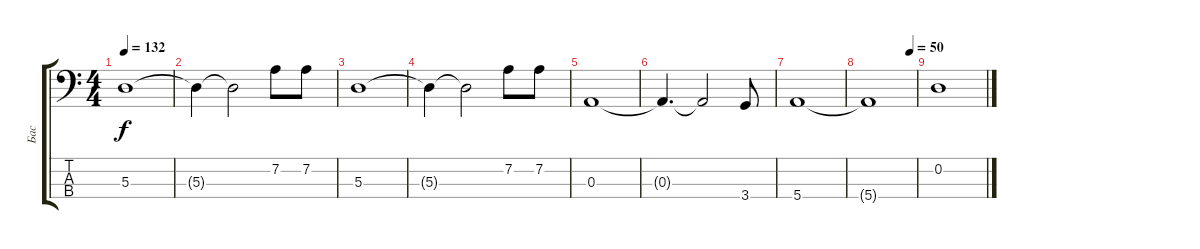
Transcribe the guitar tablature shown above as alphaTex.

\track ("Бас" "Бас") {instrument electricbassfinger}
\staff {score tabs}
\tuning (G2 D2 A1 E1) {hide}
\ts (4 4)
\tempo 132
\clef f4
\ks c
5.3.1{dy f} |
5.3{t}.4 5.3{t}.2 7.2.8 7.2.8 |
5.3.1 |
5.3{t}.4 5.3{t}.2 7.2.8 7.2.8 |
0.3.1 |
0.3{t}.4{d} 0.3{t}.2 3.4.8 |
5.4.1 |
\tempo (50 0.875)
5.4{t}.1 |
0.2.1
